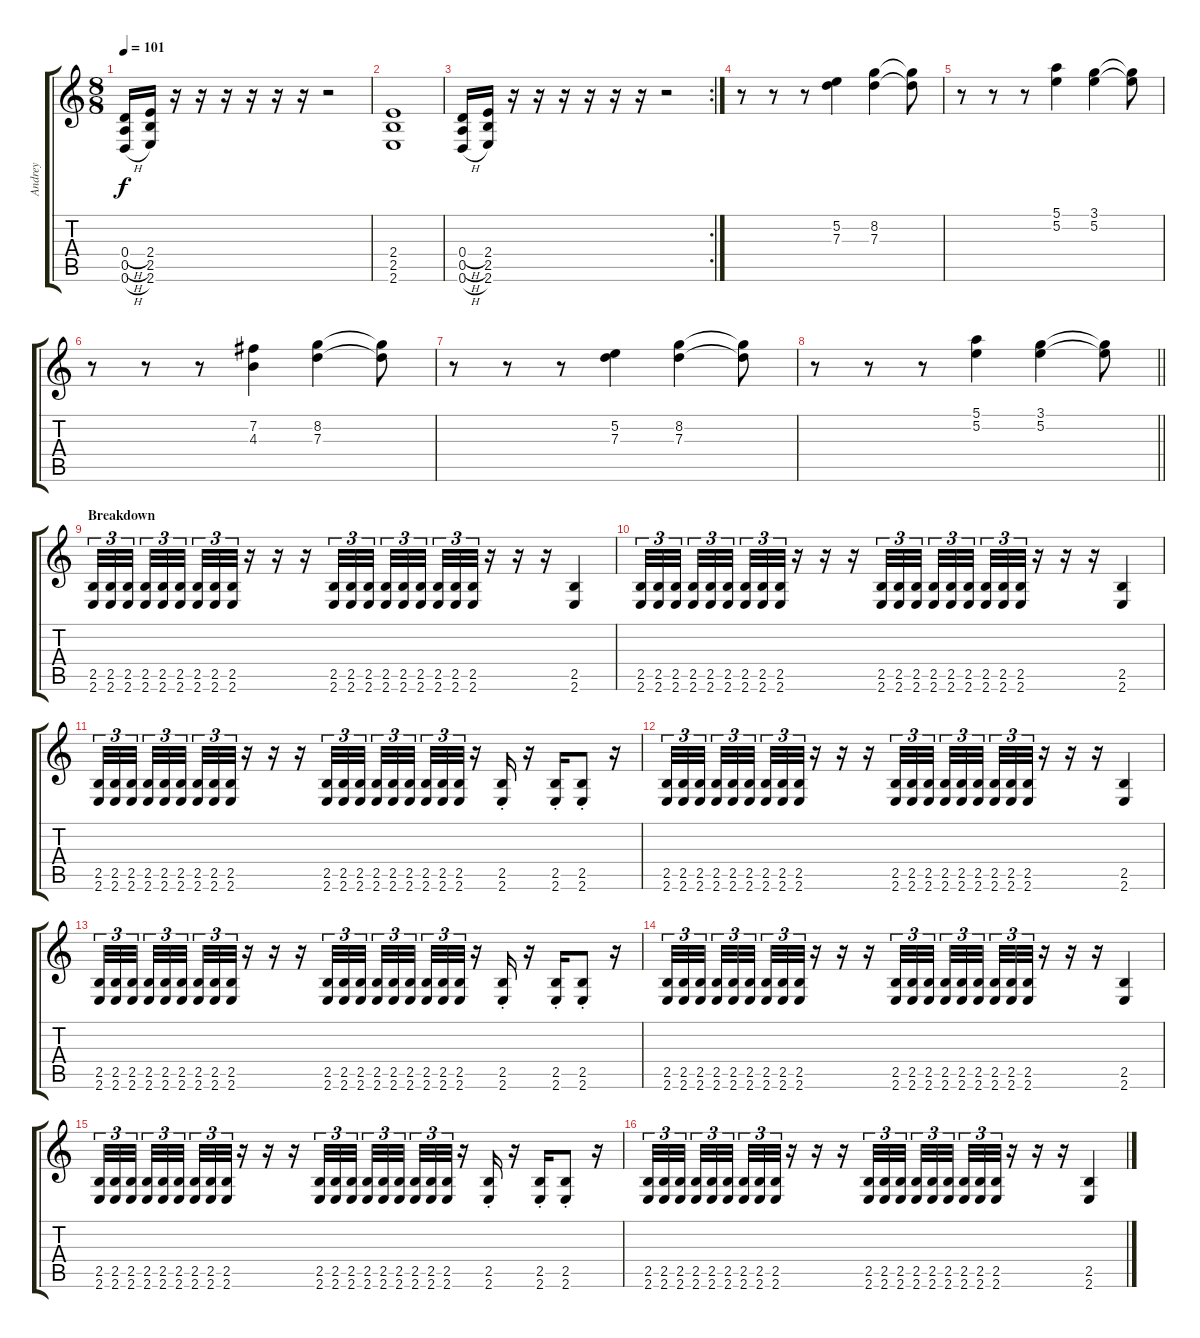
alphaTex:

\track ("Andrey" "Andrey") {instrument overdrivenguitar}
\staff {score tabs}
\tuning (E4 B3 G3 D3 A2 D2) {hide}
\ts (8 8)
\tempo 101
\clef g2
\ks c
(0.4{h} 0.5{h} 0.6{h}).16{dy f} (2.4 2.5 2.6).16 r.16 r.16 r.16 r.16 r.16 r.16 r.2 |
(2.4 2.5 2.6).1 |
\rc 2
(0.4{h} 0.5{h} 0.6{h}).16 (2.4 2.5 2.6).16 r.16 r.16 r.16 r.16 r.16 r.16 r.2 |
r.8 r.8 r.8 (5.2 7.3).4 (8.2 7.3).4 (8.2{t} 7.3{t}).8 |
r.8 r.8 r.8 (5.1 5.2).4 (3.1 5.2).4 (3.1{t} 5.2{t}).8 |
r.8 r.8 r.8 (7.2 4.3).4 (8.2 7.3).4 (8.2{t} 7.3{t}).8 |
r.8 r.8 r.8 (5.2 7.3).4 (8.2 7.3).4 (8.2{t} 7.3{t}).8 |
\barLineRight lightlight
r.8 r.8 r.8 (5.1 5.2).4 (3.1 5.2).4 (3.1{t} 5.2{t}).8 |
\section ("" "Breakdown")
(2.5 2.6).32{tu (3 2)} (2.5 2.6).32{tu (3 2)} (2.5 2.6).32{tu (3 2) beam splitsecondary} (2.5 2.6).32{tu (3 2)} (2.5 2.6).32{tu (3 2)} (2.5 2.6).32{tu (3 2)} (2.5 2.6).32{tu (3 2)} (2.5 2.6).32{tu (3 2)} (2.5 2.6).32{tu (3 2)} r.16 r.16 r.16 (2.5 2.6).32{tu (3 2)} (2.5 2.6).32{tu (3 2)} (2.5 2.6).32{tu (3 2) beam splitsecondary} (2.5 2.6).32{tu (3 2)} (2.5 2.6).32{tu (3 2)} (2.5 2.6).32{tu (3 2)} (2.5 2.6).32{tu (3 2)} (2.5 2.6).32{tu (3 2)} (2.5 2.6).32{tu (3 2)} r.16 r.16 r.16 (2.5 2.6).4 |
(2.5 2.6).32{tu (3 2)} (2.5 2.6).32{tu (3 2)} (2.5 2.6).32{tu (3 2) beam splitsecondary} (2.5 2.6).32{tu (3 2)} (2.5 2.6).32{tu (3 2)} (2.5 2.6).32{tu (3 2)} (2.5 2.6).32{tu (3 2)} (2.5 2.6).32{tu (3 2)} (2.5 2.6).32{tu (3 2)} r.16 r.16 r.16 (2.5 2.6).32{tu (3 2)} (2.5 2.6).32{tu (3 2)} (2.5 2.6).32{tu (3 2) beam splitsecondary} (2.5 2.6).32{tu (3 2)} (2.5 2.6).32{tu (3 2)} (2.5 2.6).32{tu (3 2)} (2.5 2.6).32{tu (3 2)} (2.5 2.6).32{tu (3 2)} (2.5 2.6).32{tu (3 2)} r.16 r.16 r.16 (2.5 2.6).4 |
(2.5 2.6).32{tu (3 2)} (2.5 2.6).32{tu (3 2)} (2.5 2.6).32{tu (3 2) beam splitsecondary} (2.5 2.6).32{tu (3 2)} (2.5 2.6).32{tu (3 2)} (2.5 2.6).32{tu (3 2)} (2.5 2.6).32{tu (3 2)} (2.5 2.6).32{tu (3 2)} (2.5 2.6).32{tu (3 2)} r.16 r.16 r.16 (2.5 2.6).32{tu (3 2)} (2.5 2.6).32{tu (3 2)} (2.5 2.6).32{tu (3 2) beam splitsecondary} (2.5 2.6).32{tu (3 2)} (2.5 2.6).32{tu (3 2)} (2.5 2.6).32{tu (3 2)} (2.5 2.6).32{tu (3 2)} (2.5 2.6).32{tu (3 2)} (2.5 2.6).32{tu (3 2)} r.16 (2.5{st} 2.6).16 r.16 (2.5{st} 2.6{st}).16 (2.5{st} 2.6{st}).8 r.16 |
(2.5 2.6).32{tu (3 2)} (2.5 2.6).32{tu (3 2)} (2.5 2.6).32{tu (3 2) beam splitsecondary} (2.5 2.6).32{tu (3 2)} (2.5 2.6).32{tu (3 2)} (2.5 2.6).32{tu (3 2)} (2.5 2.6).32{tu (3 2)} (2.5 2.6).32{tu (3 2)} (2.5 2.6).32{tu (3 2)} r.16 r.16 r.16 (2.5 2.6).32{tu (3 2)} (2.5 2.6).32{tu (3 2)} (2.5 2.6).32{tu (3 2) beam splitsecondary} (2.5 2.6).32{tu (3 2)} (2.5 2.6).32{tu (3 2)} (2.5 2.6).32{tu (3 2)} (2.5 2.6).32{tu (3 2)} (2.5 2.6).32{tu (3 2)} (2.5 2.6).32{tu (3 2)} r.16 r.16 r.16 (2.5 2.6).4 |
(2.5 2.6).32{tu (3 2)} (2.5 2.6).32{tu (3 2)} (2.5 2.6).32{tu (3 2) beam splitsecondary} (2.5 2.6).32{tu (3 2)} (2.5 2.6).32{tu (3 2)} (2.5 2.6).32{tu (3 2)} (2.5 2.6).32{tu (3 2)} (2.5 2.6).32{tu (3 2)} (2.5 2.6).32{tu (3 2)} r.16 r.16 r.16 (2.5 2.6).32{tu (3 2)} (2.5 2.6).32{tu (3 2)} (2.5 2.6).32{tu (3 2) beam splitsecondary} (2.5 2.6).32{tu (3 2)} (2.5 2.6).32{tu (3 2)} (2.5 2.6).32{tu (3 2)} (2.5 2.6).32{tu (3 2)} (2.5 2.6).32{tu (3 2)} (2.5 2.6).32{tu (3 2)} r.16 (2.5{st} 2.6).16 r.16 (2.5{st} 2.6{st}).16 (2.5{st} 2.6{st}).8 r.16 |
(2.5 2.6).32{tu (3 2)} (2.5 2.6).32{tu (3 2)} (2.5 2.6).32{tu (3 2) beam splitsecondary} (2.5 2.6).32{tu (3 2)} (2.5 2.6).32{tu (3 2)} (2.5 2.6).32{tu (3 2)} (2.5 2.6).32{tu (3 2)} (2.5 2.6).32{tu (3 2)} (2.5 2.6).32{tu (3 2)} r.16 r.16 r.16 (2.5 2.6).32{tu (3 2)} (2.5 2.6).32{tu (3 2)} (2.5 2.6).32{tu (3 2) beam splitsecondary} (2.5 2.6).32{tu (3 2)} (2.5 2.6).32{tu (3 2)} (2.5 2.6).32{tu (3 2)} (2.5 2.6).32{tu (3 2)} (2.5 2.6).32{tu (3 2)} (2.5 2.6).32{tu (3 2)} r.16 r.16 r.16 (2.5 2.6).4 |
(2.5 2.6).32{tu (3 2)} (2.5 2.6).32{tu (3 2)} (2.5 2.6).32{tu (3 2) beam splitsecondary} (2.5 2.6).32{tu (3 2)} (2.5 2.6).32{tu (3 2)} (2.5 2.6).32{tu (3 2)} (2.5 2.6).32{tu (3 2)} (2.5 2.6).32{tu (3 2)} (2.5 2.6).32{tu (3 2)} r.16 r.16 r.16 (2.5 2.6).32{tu (3 2)} (2.5 2.6).32{tu (3 2)} (2.5 2.6).32{tu (3 2) beam splitsecondary} (2.5 2.6).32{tu (3 2)} (2.5 2.6).32{tu (3 2)} (2.5 2.6).32{tu (3 2)} (2.5 2.6).32{tu (3 2)} (2.5 2.6).32{tu (3 2)} (2.5 2.6).32{tu (3 2)} r.16 (2.5{st} 2.6).16 r.16 (2.5{st} 2.6{st}).16 (2.5{st} 2.6{st}).8 r.16 |
(2.5 2.6).32{tu (3 2)} (2.5 2.6).32{tu (3 2)} (2.5 2.6).32{tu (3 2) beam splitsecondary} (2.5 2.6).32{tu (3 2)} (2.5 2.6).32{tu (3 2)} (2.5 2.6).32{tu (3 2)} (2.5 2.6).32{tu (3 2)} (2.5 2.6).32{tu (3 2)} (2.5 2.6).32{tu (3 2)} r.16 r.16 r.16 (2.5 2.6).32{tu (3 2)} (2.5 2.6).32{tu (3 2)} (2.5 2.6).32{tu (3 2) beam splitsecondary} (2.5 2.6).32{tu (3 2)} (2.5 2.6).32{tu (3 2)} (2.5 2.6).32{tu (3 2)} (2.5 2.6).32{tu (3 2)} (2.5 2.6).32{tu (3 2)} (2.5 2.6).32{tu (3 2)} r.16 r.16 r.16 (2.5 2.6).4
